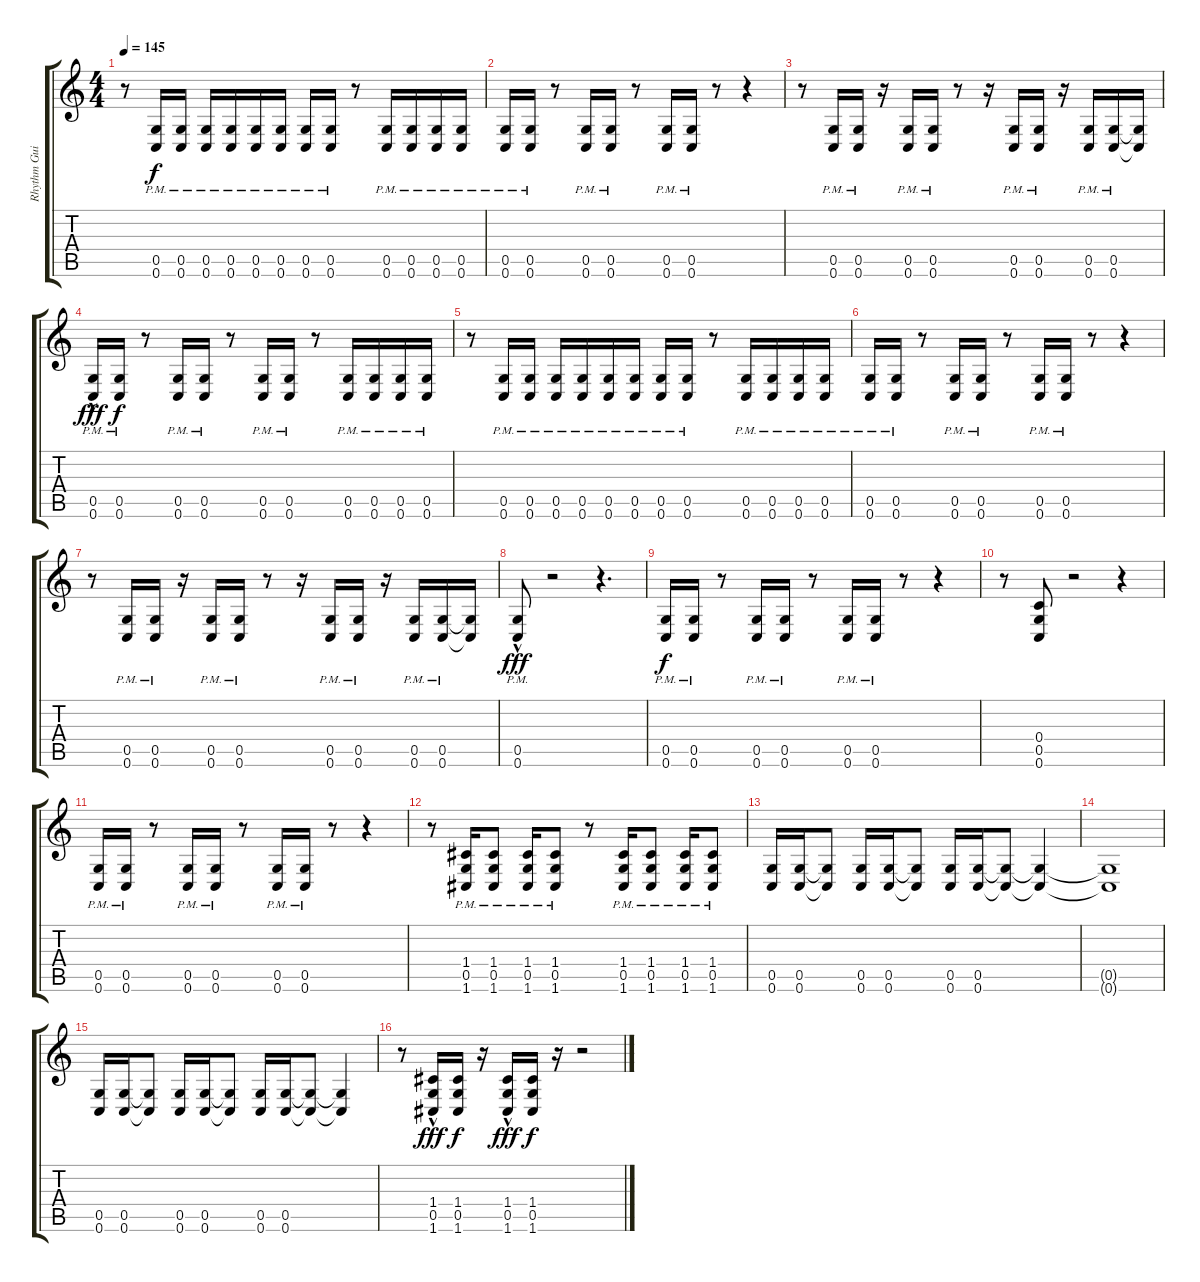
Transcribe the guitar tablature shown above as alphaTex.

\track ("Rhythm Guitar" "Rhythm Gui") {instrument overdrivenguitar}
\staff {score tabs}
\tuning (D4 A3 F3 C3 G2 C2) {hide}
\ts (4 4)
\tempo 145
\clef g2
\ks c
r.8{dy f} (0.5 0.6{pm}).16 (0.5 0.6{pm}).16 (0.5 0.6{pm}).16 (0.5 0.6{pm}).16 (0.5 0.6{pm}).16 (0.5 0.6{pm}).16 (0.5 0.6{pm}).16 (0.5 0.6{pm}).16 r.8 (0.5 0.6{pm}).16 (0.5 0.6{pm}).16 (0.5 0.6{pm}).16 (0.5 0.6{pm}).16 |
(0.5 0.6{pm}).16 (0.5 0.6{pm}).16 r.8 (0.5 0.6{pm}).16 (0.5 0.6{pm}).16 r.8 (0.5 0.6{pm}).16 (0.5 0.6{pm}).16 r.8 r.4 |
r.8 (0.5 0.6{pm}).16 (0.5 0.6{pm}).16 r.16 (0.5 0.6{pm}).16 (0.5 0.6{pm}).16 r.8 r.16 (0.5 0.6{pm}).16 (0.5 0.6{pm}).16 r.16 (0.5 0.6{pm}).16 (0.5 0.6{pm}).16 (0.5{t} 0.6{t}).16 |
(0.5{hac} 0.6{pm}).16{dy fff} (0.5 0.6{pm}).16{dy f} r.8 (0.5 0.6{pm}).16 (0.5 0.6{pm}).16 r.8 (0.5 0.6{pm}).16 (0.5 0.6{pm}).16 r.8 (0.5 0.6{pm}).16 (0.5 0.6{pm}).16 (0.5 0.6{pm}).16 (0.5 0.6{pm}).16 |
r.8 (0.5 0.6{pm}).16 (0.5 0.6{pm}).16 (0.5 0.6{pm}).16 (0.5 0.6{pm}).16 (0.5 0.6{pm}).16 (0.5 0.6{pm}).16 (0.5 0.6{pm}).16 (0.5 0.6{pm}).16 r.8 (0.5 0.6{pm}).16 (0.5 0.6{pm}).16 (0.5 0.6{pm}).16 (0.5 0.6{pm}).16 |
(0.5 0.6{pm}).16 (0.5 0.6{pm}).16 r.8 (0.5 0.6{pm}).16 (0.5 0.6{pm}).16 r.8 (0.5 0.6{pm}).16 (0.5 0.6{pm}).16 r.8 r.4 |
r.8 (0.5 0.6{pm}).16 (0.5 0.6{pm}).16 r.16 (0.5 0.6{pm}).16 (0.5 0.6{pm}).16 r.8 r.16 (0.5 0.6{pm}).16 (0.5 0.6{pm}).16 r.16 (0.5 0.6{pm}).16 (0.5 0.6{pm}).16 (0.5{t} 0.6{t}).16 |
(0.5{hac} 0.6{pm}).8{dy fff} r.2 r.4{d} |
(0.5 0.6{pm}).16{dy f} (0.5 0.6{pm}).16 r.8 (0.5 0.6{pm}).16 (0.5 0.6{pm}).16 r.8 (0.5 0.6{pm}).16 (0.5 0.6{pm}).16 r.8 r.4 |
r.8 (0.4 0.5 0.6).8 r.2 r.4 |
(0.5 0.6{pm}).16 (0.5 0.6{pm}).16 r.8 (0.5 0.6{pm}).16 (0.5 0.6{pm}).16 r.8 (0.5 0.6{pm}).16 (0.5 0.6{pm}).16 r.8 r.4 |
r.8 (1.4 0.5 1.6{pm}).16 (1.4 0.5 1.6{pm}).8 (1.4 0.5 1.6{pm}).16 (1.4 0.5 1.6{pm}).8 r.8 (1.4 0.5 1.6{pm}).16 (1.4 0.5 1.6{pm}).8 (1.4 0.5 1.6{pm}).16 (1.4 0.5 1.6{pm}).8 |
(0.5 0.6).16 (0.5 0.6).16 (0.5{t} 0.6{t}).8 (0.5 0.6).16 (0.5 0.6).16 (0.5{t} 0.6{t}).8 (0.5 0.6).16 (0.5 0.6).16 (0.5{t} 0.6{t}).8 (0.5{t} 0.6{t}).4 |
(0.5{t} 0.6{t}).1 |
(0.5 0.6).16 (0.5 0.6).16 (0.5{t} 0.6{t}).8 (0.5 0.6).16 (0.5 0.6).16 (0.5{t} 0.6{t}).8 (0.5 0.6).16 (0.5 0.6).16 (0.5{t} 0.6{t}).8 (0.5{t} 0.6{t}).4 |
r.8 (1.4 0.5 1.6{hac}).16{dy fff} (1.4 0.5 1.6).16{dy f} r.16 (1.4 0.5{hac} 1.6).16{dy fff} (1.4 0.5 1.6).16{dy f} r.16 r.2
